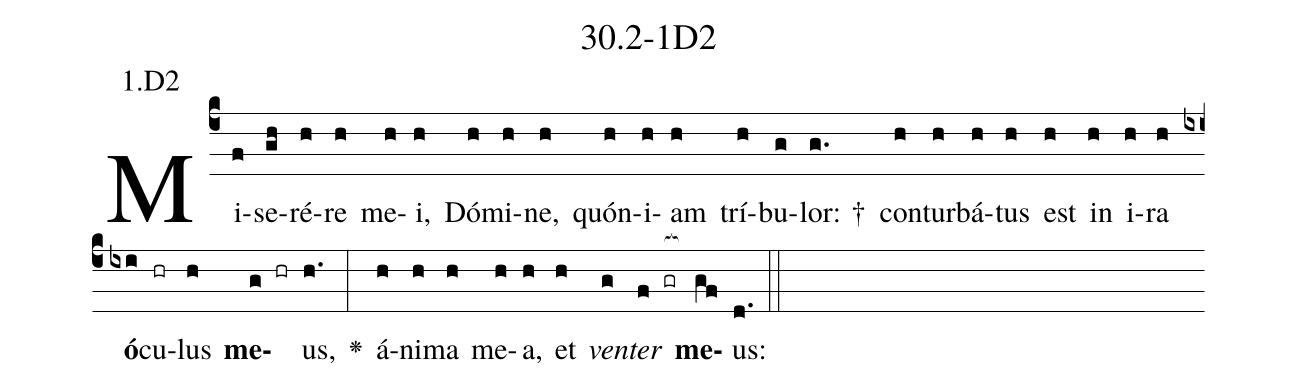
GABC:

name: 30.2-1D2;
annotation: 1.D2;
%%
(c4)Mi(f)se(gh)ré(h)re(h) me(h)i,(h) Dó(h)mi(h)ne,(h) quón(h)i(h)am(h) trí(h)bu(g)lor: †(g.) con(h)tur(h)bá(h)tus(h) est(h) in(h) i(h)ra(h) <b>ó</b>(ixi)cu(hr)lus(h) <b>me</b>(g hr)us,(h.) <v>\greheightstar</v>(:) á(h)ni(h)ma(h) me(h)a,(h) et(h) <i>ven</i>(g)<i>ter</i>(f gr[ocb:1{]) <b>me</b>(gf[ocb:0}])us:(d.) (::)


%E(h) u(h) o(g) u(f) a(gf) e.(d.) (::)
